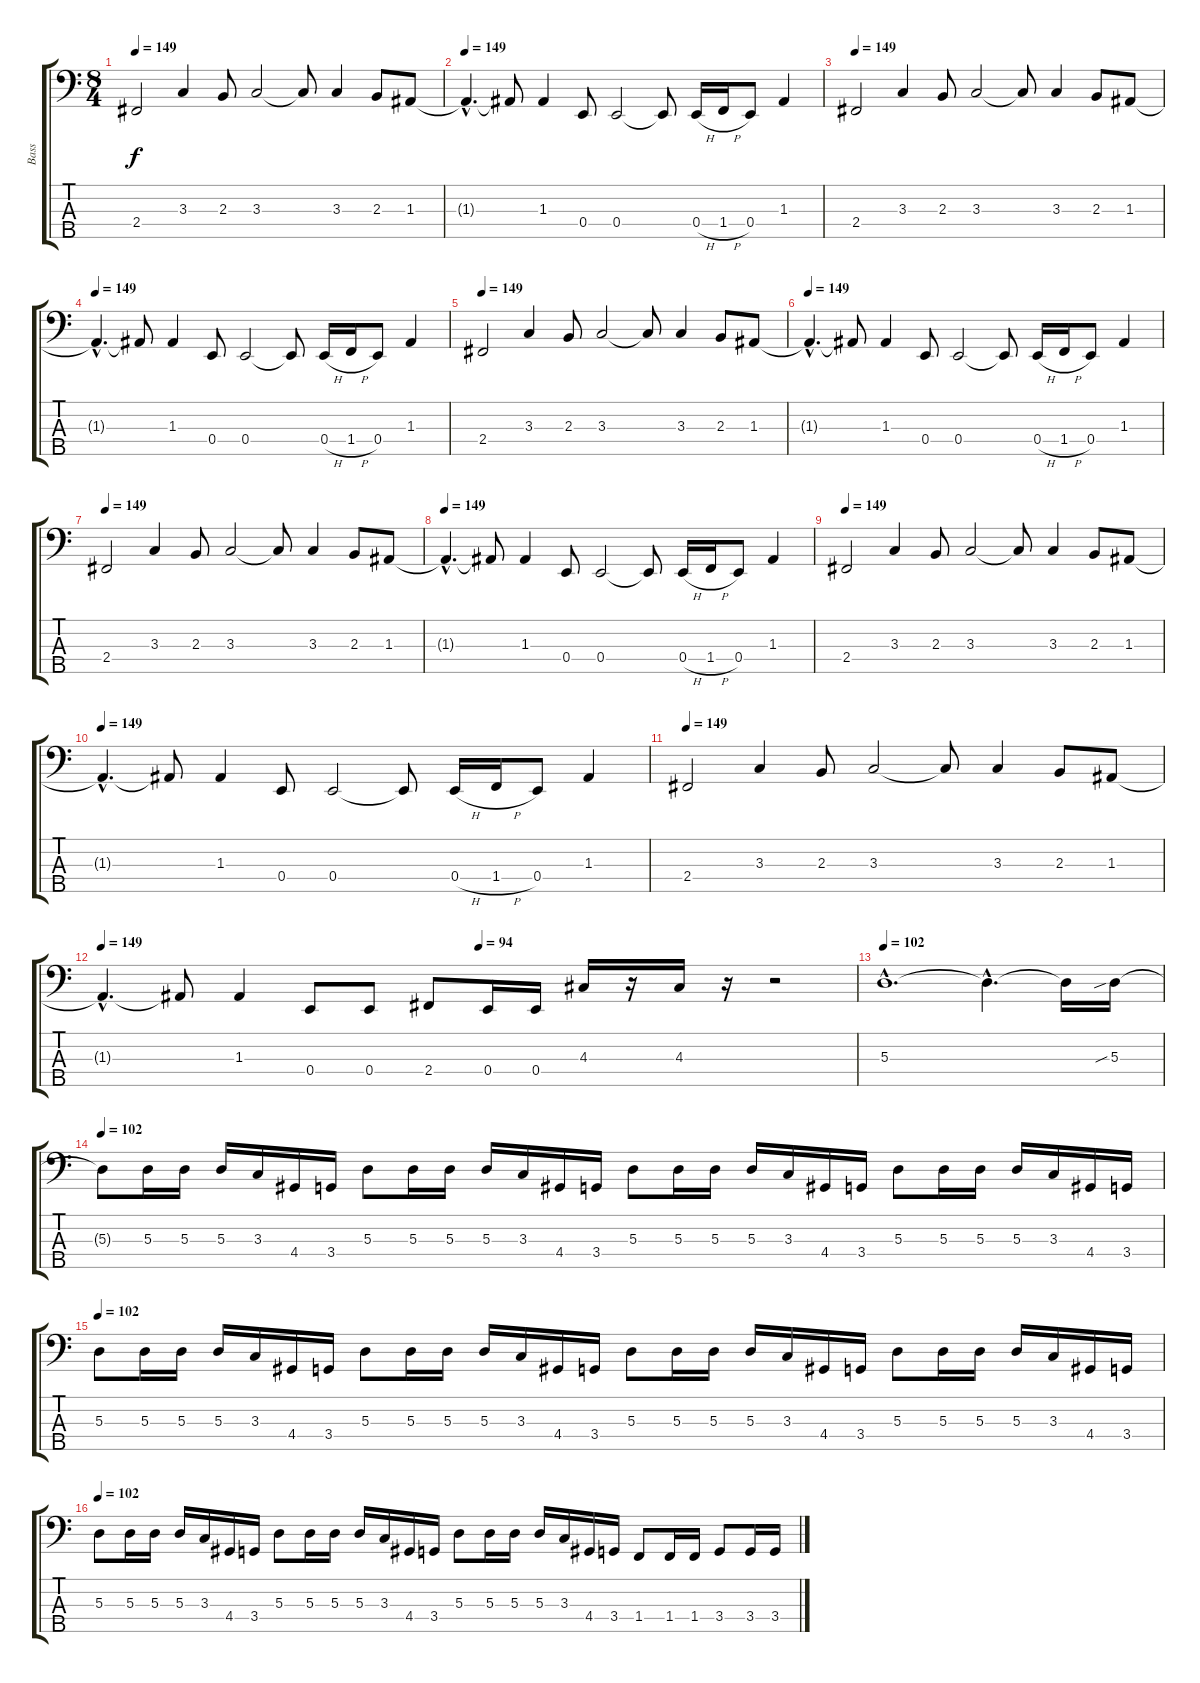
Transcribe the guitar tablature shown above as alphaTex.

\track ("Bass" "Bass") {instrument electricbassfinger}
\staff {score tabs}
\tuning (G2 D2 A1 E1 B0) {hide}
\ts (8 4)
\tempo 149
\clef f4
\ks c
2.4.2{dy f} 3.3.4 2.3.8 3.3.2 3.3{t}.8 3.3.4 2.3.8 1.3.8 |
\tempo 149
1.3{hac t}.4{d} 1.3{t}.8 1.3.4 0.4.8 0.4.2 0.4{t}.8 0.4{h}.16 1.4{h}.16 0.4.8 1.3.4 |
\tempo 149
2.4.2 3.3.4 2.3.8 3.3.2 3.3{t}.8 3.3.4 2.3.8 1.3.8 |
\tempo 149
1.3{hac t}.4{d} 1.3{t}.8 1.3.4 0.4.8 0.4.2 0.4{t}.8 0.4{h}.16 1.4{h}.16 0.4.8 1.3.4 |
\tempo 149
2.4.2 3.3.4 2.3.8 3.3.2 3.3{t}.8 3.3.4 2.3.8 1.3.8 |
\tempo 149
1.3{hac t}.4{d} 1.3{t}.8 1.3.4 0.4.8 0.4.2 0.4{t}.8 0.4{h}.16 1.4{h}.16 0.4.8 1.3.4 |
\tempo 149
2.4.2 3.3.4 2.3.8 3.3.2 3.3{t}.8 3.3.4 2.3.8 1.3.8 |
\tempo 149
1.3{hac t}.4{d} 1.3{t}.8 1.3.4 0.4.8 0.4.2 0.4{t}.8 0.4{h}.16 1.4{h}.16 0.4.8 1.3.4 |
\tempo 149
2.4.2 3.3.4 2.3.8 3.3.2 3.3{t}.8 3.3.4 2.3.8 1.3.8 |
\tempo 149
1.3{hac t}.4{d} 1.3{t}.8 1.3.4 0.4.8 0.4.2 0.4{t}.8 0.4{h}.16 1.4{h}.16 0.4.8 1.3.4 |
\tempo 149
2.4.2 3.3.4 2.3.8 3.3.2 3.3{t}.8 3.3.4 2.3.8 1.3.8 |
\tempo 149
\tempo (94 0.5)
1.3{hac t}.4{d} 1.3{t}.8 1.3.4 0.4.8 0.4.8 2.4.8 0.4.16 0.4.16 4.3.16 r.16 4.3.16 r.16 r.2 |
\tempo 102
5.3{hac}.1{d} 5.3{hac t}.4{d} 5.3{t}.16 5.3{sib}.16 |
\tempo 102
5.3{t}.8 5.3.16 5.3.16 5.3.16 3.3.16 4.4.16 3.4.16 5.3.8 5.3.16 5.3.16 5.3.16 3.3.16 4.4.16 3.4.16 5.3.8 5.3.16 5.3.16 5.3.16 3.3.16 4.4.16 3.4.16 5.3.8 5.3.16 5.3.16 5.3.16 3.3.16 4.4.16 3.4.16 |
\tempo 102
5.3.8 5.3.16 5.3.16 5.3.16 3.3.16 4.4.16 3.4.16 5.3.8 5.3.16 5.3.16 5.3.16 3.3.16 4.4.16 3.4.16 5.3.8 5.3.16 5.3.16 5.3.16 3.3.16 4.4.16 3.4.16 5.3.8 5.3.16 5.3.16 5.3.16 3.3.16 4.4.16 3.4.16 |
\tempo 102
5.3.8 5.3.16 5.3.16 5.3.16 3.3.16 4.4.16 3.4.16 5.3.8 5.3.16 5.3.16 5.3.16 3.3.16 4.4.16 3.4.16 5.3.8 5.3.16 5.3.16 5.3.16 3.3.16 4.4.16 3.4.16 1.4.8 1.4.16 1.4.16 3.4.8 3.4.16 3.4.16
